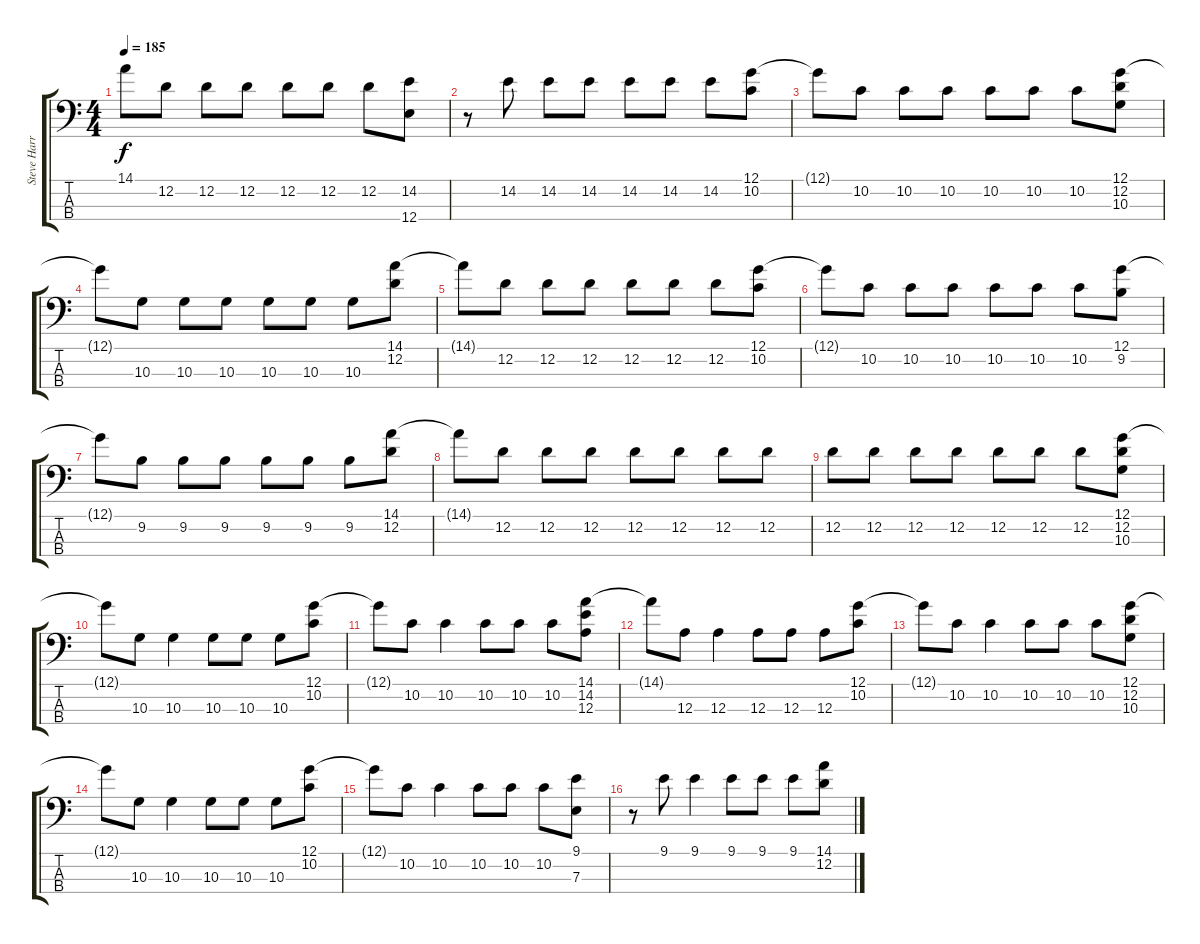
\track ("Steve Harris" "Steve Harr") {instrument electricbasspick}
\staff {score tabs}
\tuning (G2 D2 A1 E1) {hide}
\ts (4 4)
\tempo 185
\clef f4
\ks c
14.1{t}.8{dy f} 12.2.8 12.2.8 12.2.8 12.2.8 12.2.8 12.2.8 (14.2 12.4).8 |
r.8 14.2.8 14.2.8 14.2.8 14.2.8 14.2.8 14.2.8 (12.1 10.2).8 |
12.1{t}.8 10.2.8 10.2.8 10.2.8 10.2.8 10.2.8 10.2.8 (12.1 12.2 10.3).8 |
12.1{t}.8 10.3.8 10.3.8 10.3.8 10.3.8 10.3.8 10.3.8 (14.1 12.2).8 |
14.1{t}.8 12.2.8 12.2.8 12.2.8 12.2.8 12.2.8 12.2.8 (12.1 10.2).8 |
12.1{t}.8 10.2.8 10.2.8 10.2.8 10.2.8 10.2.8 10.2.8 (12.1 9.2).8 |
12.1{t}.8 9.2.8 9.2.8 9.2.8 9.2.8 9.2.8 9.2.8 (14.1 12.2).8 |
14.1{t}.8 12.2.8 12.2.8 12.2.8 12.2.8 12.2.8 12.2.8 12.2.8 |
12.2.8 12.2.8 12.2.8 12.2.8 12.2.8 12.2.8 12.2.8 (12.1 12.2 10.3).8 |
12.1{t}.8 10.3.8 10.3.4 10.3.8 10.3.8 10.3.8 (12.1 10.2).8 |
12.1{t}.8 10.2.8 10.2.4 10.2.8 10.2.8 10.2.8 (14.1 14.2 12.3).8 |
14.1{t}.8 12.3.8 12.3.4 12.3.8 12.3.8 12.3.8 (12.1 10.2).8 |
12.1{t}.8 10.2.8 10.2.4 10.2.8 10.2.8 10.2.8 (12.1 12.2 10.3).8 |
12.1{t}.8 10.3.8 10.3.4 10.3.8 10.3.8 10.3.8 (12.1 10.2).8 |
12.1{t}.8 10.2.8 10.2.4 10.2.8 10.2.8 10.2.8 (9.1 7.3).8 |
r.8 9.1.8 9.1.4 9.1.8 9.1.8 9.1.8 (14.1 12.2).8
